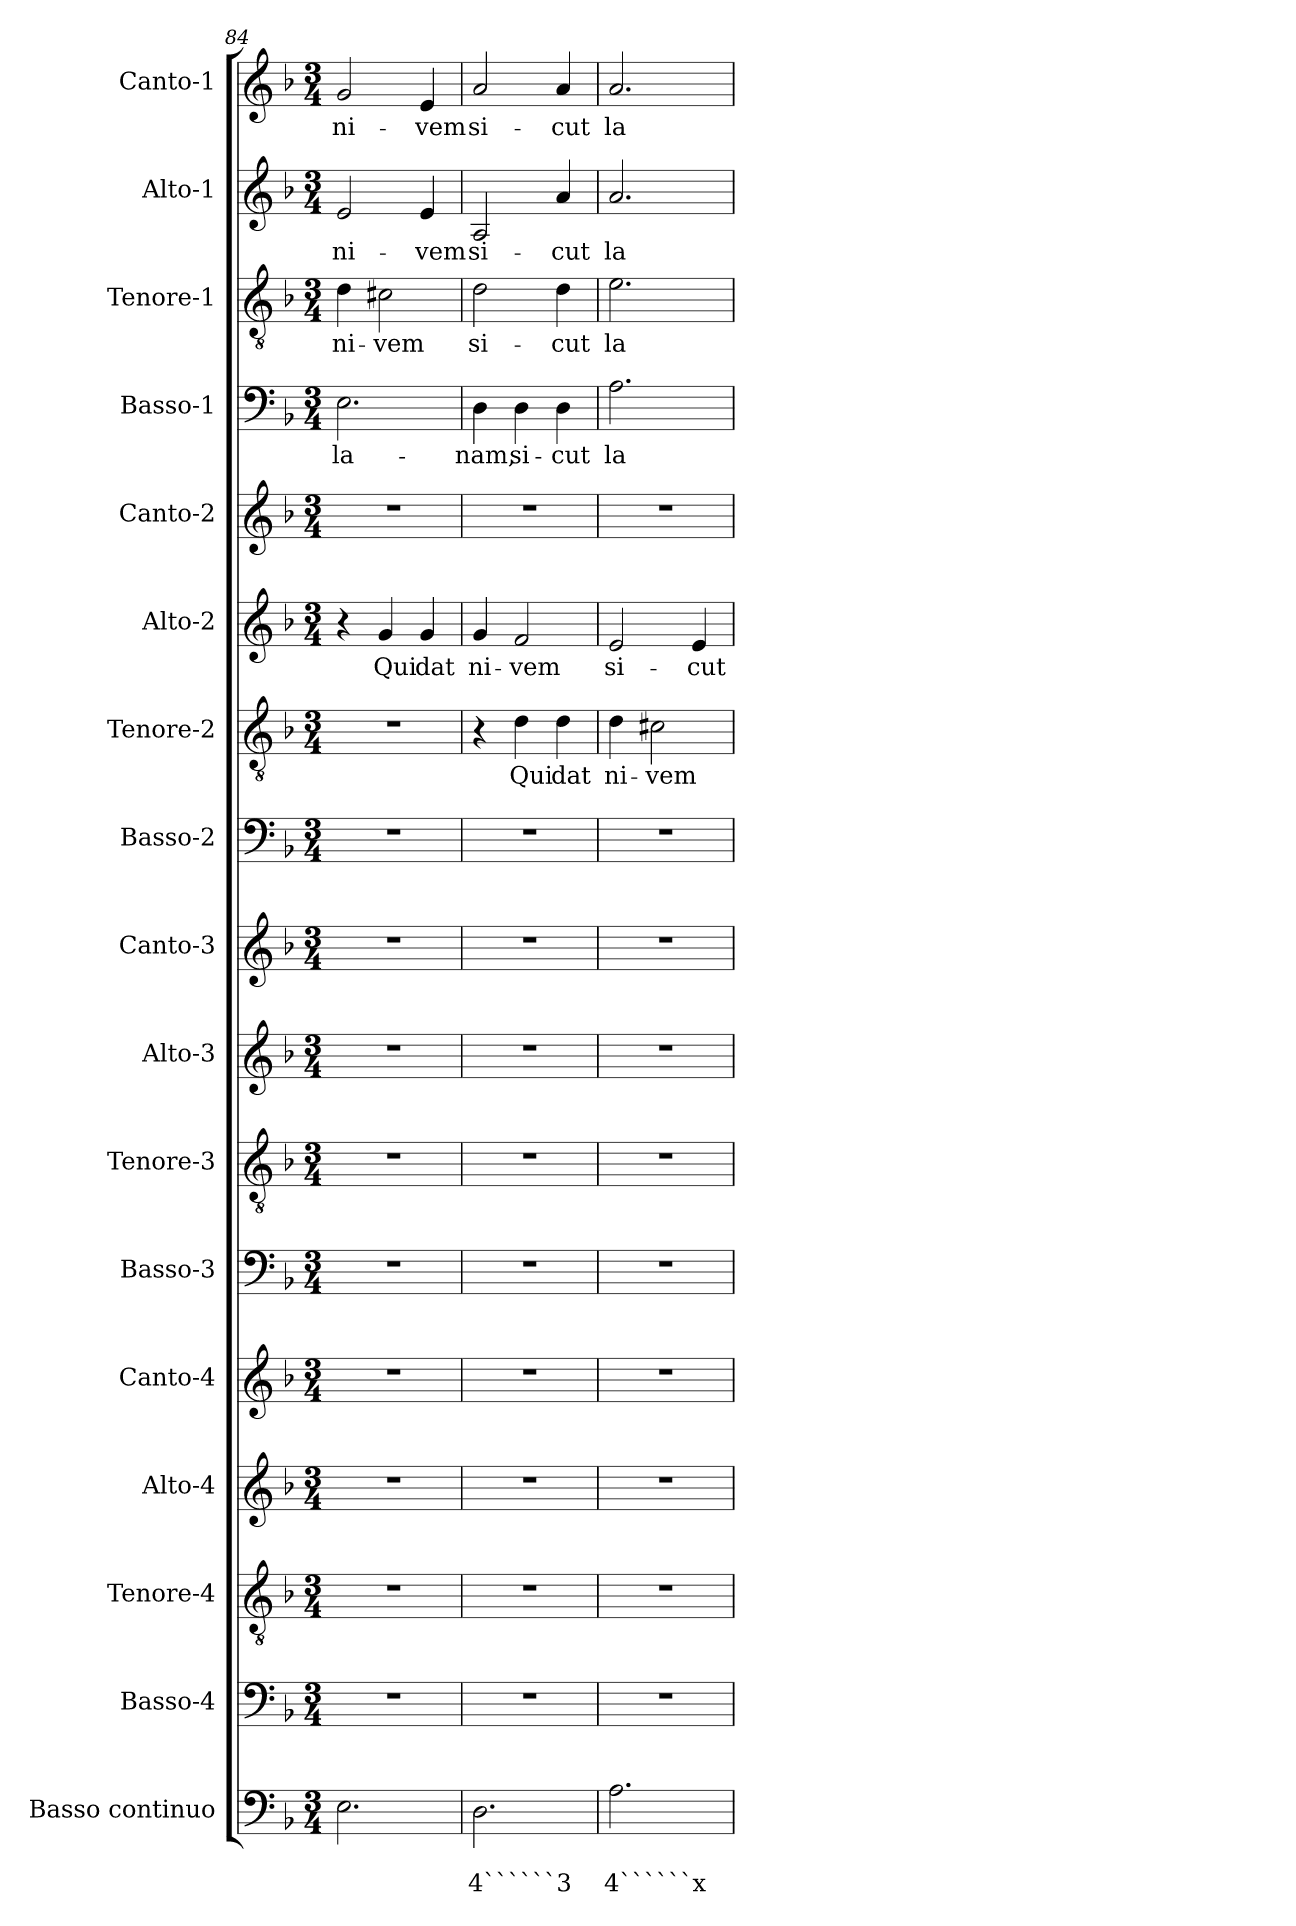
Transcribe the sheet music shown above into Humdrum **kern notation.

**kern	**text	**text	**kern	**kern	**kern	**kern	**kern	**kern	**kern	**kern	**kern	**kern	**text	**kern	**text	**kern	**kern	**text	**kern	**text	**kern	**text	**kern	**text
*part17	*part17	*part17	*part16	*part15	*part14	*part13	*part12	*part11	*part10	*part9	*part8	*part7	*part7	*part6	*part6	*part5	*part4	*part4	*part3	*part3	*part2	*part2	*part1	*part1
*staff17	*staff17	*staff17	*staff16	*staff15	*staff14	*staff13	*staff12	*staff11	*staff10	*staff9	*staff8	*staff7	*staff7	*staff6	*staff6	*staff5	*staff4	*staff4	*staff3	*staff3	*staff2	*staff2	*staff1	*staff1
*I"Basso continuo	*	*	*I"Basso-4	*I"Tenore-4	*I"Alto-4	*I"Canto-4	*I"Basso-3	*I"Tenore-3	*I"Alto-3	*I"Canto-3	*I"Basso-2	*I"Tenore-2	*	*I"Alto-2	*	*I"Canto-2	*I"Basso-1	*	*I"Tenore-1	*	*I"Alto-1	*	*I"Canto-1	*
*I'BC	*	*	*I'B4	*I'T4	*I'A4	*I'C4	*I'B3	*I'T3	*I'A3	*I'C3	*I'B2	*I'T2	*	*I'A2	*	*I'C2	*I'B1	*	*I'T1	*	*I'A1	*	*I'C1	*
*clefF4	*	*	*clefF4	*clefGv2	*clefG2	*clefG2	*clefF4	*clefGv2	*clefG2	*clefG2	*clefF4	*clefGv2	*	*clefG2	*	*clefG2	*clefF4	*	*clefGv2	*	*clefG2	*	*clefG2	*
*k[b-]	*	*	*k[b-]	*k[b-]	*k[b-]	*k[b-]	*k[b-]	*k[b-]	*k[b-]	*k[b-]	*k[b-]	*k[b-]	*	*k[b-]	*	*k[b-]	*k[b-]	*	*k[b-]	*	*k[b-]	*	*k[b-]	*
*F:	*	*	*F:	*F:	*F:	*F:	*F:	*F:	*F:	*F:	*F:	*F:	*	*F:	*	*F:	*F:	*	*F:	*	*F:	*	*F:	*
*M3/4	*	*	*M3/4	*M3/4	*M3/4	*M3/4	*M3/4	*M3/4	*M3/4	*M3/4	*M3/4	*M3/4	*	*M3/4	*	*M3/4	*M3/4	*	*M3/4	*	*M3/4	*	*M3/4	*
=84	=84	=84	=84	=84	=84	=84	=84	=84	=84	=84	=84	=84	=84	=84	=84	=84	=84	=84	=84	=84	=84	=84	=84	=84
!	!	!	!	!	!	!	!	!	!	!	!	!	!	!	!	!	!	!LO:LY:b	!	!	!	!	!	!
!	!	!	!	!	!	!	!	!	!	!	!	!	!	!	!	!	!	!	!	!LO:LY:b	!	!	!	!
!	!	!	!	!	!	!	!	!	!	!	!	!	!	!	!	!	!	!	!	!	!	!LO:LY:b	!	!
!	!	!	!	!	!	!	!	!	!	!	!	!	!	!	!	!	!	!	!	!	!	!	!	!LO:LY:b
2.E\	.	.	2.r	2.r	2.r	2.r	2.r	2.r	2.r	2.r	2.r	2.r	.	4r	.	2.r	2.E\	la-	4d\	ni-	2e/	ni-	2g/	ni-
!	!	!	!	!	!	!	!	!	!	!	!	!	!	!	!LO:LY:b	!	!	!	!	!	!	!	!	!
!	!	!	!	!	!	!	!	!	!	!	!	!	!	!	!	!	!	!	!	!LO:LY:b	!	!	!	!
.	.	.	.	.	.	.	.	.	.	.	.	.	.	4g/	Qui	.	.	.	2c#X\	-vem	.	.	.	.
!	!	!	!	!	!	!	!	!	!	!	!	!	!	!	!LO:LY:b	!	!	!	!	!	!	!	!	!
!	!	!	!	!	!	!	!	!	!	!	!	!	!	!	!	!	!	!	!	!	!	!LO:LY:b	!	!
!	!	!	!	!	!	!	!	!	!	!	!	!	!	!	!	!	!	!	!	!	!	!	!	!LO:LY:b
.	.	.	.	.	.	.	.	.	.	.	.	.	.	4g/	dat	.	.	.	.	.	4e/	-vem	4e/	-vem
!!LO:PB:g=z
=85	=85	=85	=85	=85	=85	=85	=85	=85	=85	=85	=85	=85	=85	=85	=85	=85	=85	=85	=85	=85	=85	=85	=85	=85
!	!	!LO:LY:b	!	!	!	!	!	!	!	!	!	!	!	!	!	!	!	!	!	!	!	!	!	!
!	!	!	!	!	!	!	!	!	!	!	!	!	!	!	!LO:LY:b	!	!	!	!	!	!	!	!	!
!	!	!	!	!	!	!	!	!	!	!	!	!	!	!	!	!	!	!LO:LY:b	!	!	!	!	!	!
!	!	!	!	!	!	!	!	!	!	!	!	!	!	!	!	!	!	!	!	!LO:LY:b	!	!	!	!
!	!	!	!	!	!	!	!	!	!	!	!	!	!	!	!	!	!	!	!	!	!	!LO:LY:b	!	!
!	!	!	!	!	!	!	!	!	!	!	!	!	!	!	!	!	!	!	!	!	!	!	!	!LO:LY:b
2.D\	.	4``````3	2.r	2.r	2.r	2.r	2.r	2.r	2.r	2.r	2.r	4r	.	4g/	ni-	2.r	4D\	-nam,	2d\	si-	2A/	si-	2a/	si-
!	!	!	!	!	!	!	!	!	!	!	!	!	!LO:LY:b	!	!	!	!	!	!	!	!	!	!	!
!	!	!	!	!	!	!	!	!	!	!	!	!	!	!	!LO:LY:b	!	!	!	!	!	!	!	!	!
!	!	!	!	!	!	!	!	!	!	!	!	!	!	!	!	!	!	!LO:LY:b	!	!	!	!	!	!
.	.	.	.	.	.	.	.	.	.	.	.	4d\	Qui	2f/	-vem	.	4D\	si-	.	.	.	.	.	.
!	!	!	!	!	!	!	!	!	!	!	!	!	!LO:LY:b	!	!	!	!	!	!	!	!	!	!	!
!	!	!	!	!	!	!	!	!	!	!	!	!	!	!	!	!	!	!LO:LY:b	!	!	!	!	!	!
!	!	!	!	!	!	!	!	!	!	!	!	!	!	!	!	!	!	!	!	!LO:LY:b	!	!	!	!
!	!	!	!	!	!	!	!	!	!	!	!	!	!	!	!	!	!	!	!	!	!	!LO:LY:b	!	!
!	!	!	!	!	!	!	!	!	!	!	!	!	!	!	!	!	!	!	!	!	!	!	!	!LO:LY:b
.	.	.	.	.	.	.	.	.	.	.	.	4d\	dat	.	.	.	4D\	-cut	4d\	-cut	4a/	-cut	4a/	-cut
=86	=86	=86	=86	=86	=86	=86	=86	=86	=86	=86	=86	=86	=86	=86	=86	=86	=86	=86	=86	=86	=86	=86	=86	=86
!	!	!LO:LY:b	!	!	!	!	!	!	!	!	!	!	!	!	!	!	!	!	!	!	!	!	!	!
!	!	!	!	!	!	!	!	!	!	!	!	!	!LO:LY:b	!	!	!	!	!	!	!	!	!	!	!
!	!	!	!	!	!	!	!	!	!	!	!	!	!	!	!LO:LY:b	!	!	!	!	!	!	!	!	!
!	!	!	!	!	!	!	!	!	!	!	!	!	!	!	!	!	!	!LO:LY:b	!	!	!	!	!	!
!	!	!	!	!	!	!	!	!	!	!	!	!	!	!	!	!	!	!	!	!LO:LY:b	!	!	!	!
!	!	!	!	!	!	!	!	!	!	!	!	!	!	!	!	!	!	!	!	!	!	!LO:LY:b	!	!
!	!	!	!	!	!	!	!	!	!	!	!	!	!	!	!	!	!	!	!	!	!	!	!	!LO:LY:b
2.A\	.	4``````x	2.r	2.r	2.r	2.r	2.r	2.r	2.r	2.r	2.r	4d\	ni-	2e/	si-	2.r	2.A\	la-	2.e\	la-	2.a/	la-	2.a/	la-
!	!	!	!	!	!	!	!	!	!	!	!	!	!LO:LY:b	!	!	!	!	!	!	!	!	!	!	!
.	.	.	.	.	.	.	.	.	.	.	.	2c#X\	-vem	.	.	.	.	.	.	.	.	.	.	.
!	!	!	!	!	!	!	!	!	!	!	!	!	!	!	!LO:LY:b	!	!	!	!	!	!	!	!	!
.	.	.	.	.	.	.	.	.	.	.	.	.	.	4e/	-cut	.	.	.	.	.	.	.	.	.
=	=	=	=	=	=	=	=	=	=	=	=	=	=	=	=	=	=	=	=	=	=	=	=	=
*-	*-	*-	*-	*-	*-	*-	*-	*-	*-	*-	*-	*-	*-	*-	*-	*-	*-	*-	*-	*-	*-	*-	*-	*-
